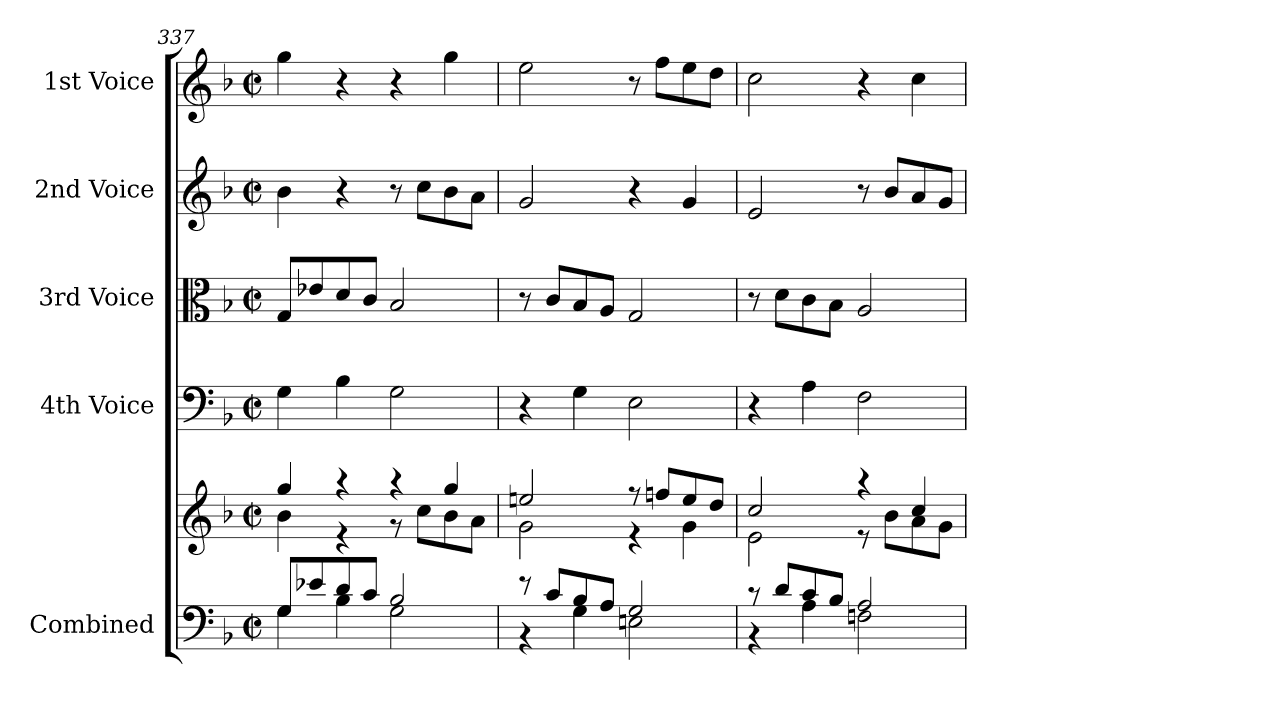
**kern	**kern	**kern	**kern	**kern	**kern
*part5	*part5	*part4	*part3	*part2	*part1
*staff6	*staff5	*staff4	*staff3	*staff2	*staff1
*I"Combined	*	*I"4th Voice	*I"3rd Voice	*I"2nd Voice	*I"1st Voice
*clefF4	*clefG2	*clefF4	*clefC3	*clefG2	*clefG2
*k[b-]	*k[b-]	*k[b-]	*k[b-]	*k[b-]	*k[b-]
*M2/2	*M2/2	*M2/2	*M2/2	*M2/2	*M2/2
*met(c|)	*met(c|)	*met(c|)	*met(c|)	*met(c|)	*met(c|)
=337	=337	=337	=337	=337	=337
*^	*^	*	*	*	*
8G/L	4G\	4gg/	4b-\	4G\	8G/L	4b-\	4gg\
8e-X/	.	.	.	.	8e-X/	.	.
8d/	4B-\	4r	4r	4B-\	8d/	4r	4r
8c/J	.	.	.	.	8c/J	.	.
2B-/	2G\	4r	8r	2G\	2B-/	8r	4r
.	.	.	8cc\L	.	.	8cc\L	.
.	.	4gg/	8b-\	.	.	8b-\	4gg\
.	.	.	8a\J	.	.	8a\J	.
!!LO:PB:g=z
=338	=338	=338	=338	=338	=338	=338	=338
8r	4r	2een/	2g\	4r	8r	2g/	2ee\
8c/L	.	.	.	.	8c/L	.	.
8B-/	4G\	.	.	4G\	8B-/	.	.
8A/J	.	.	.	.	8A/J	.	.
2G/	2En\	8r	4r	2E\	2G/	4r	8r
.	.	8ffn/L	.	.	.	.	8ff\L
.	.	8ee/	4g\	.	.	4g/	8ee\
.	.	8dd/J	.	.	.	.	8dd\J
=339	=339	=339	=339	=339	=339	=339	=339
8r	4r	2cc/	2e\	4r	8r	2e/	2cc\
8d/L	.	.	.	.	8d\L	.	.
8c/	4A\	.	.	4A\	8c\	.	.
8B-/J	.	.	.	.	8B-\J	.	.
2A/	2Fn\	4r	8r	2F\	2A/	8r	4r
.	.	.	8b-\L	.	.	8b-/L	.
.	.	4cc/	8a\	.	.	8a/	4cc\
.	.	.	8g\J	.	.	8g/J	.
*v	*v	*	*	*	*	*	*
*	*v	*v	*	*	*	*
=	=	=	=	=	=
*-	*-	*-	*-	*-	*-
